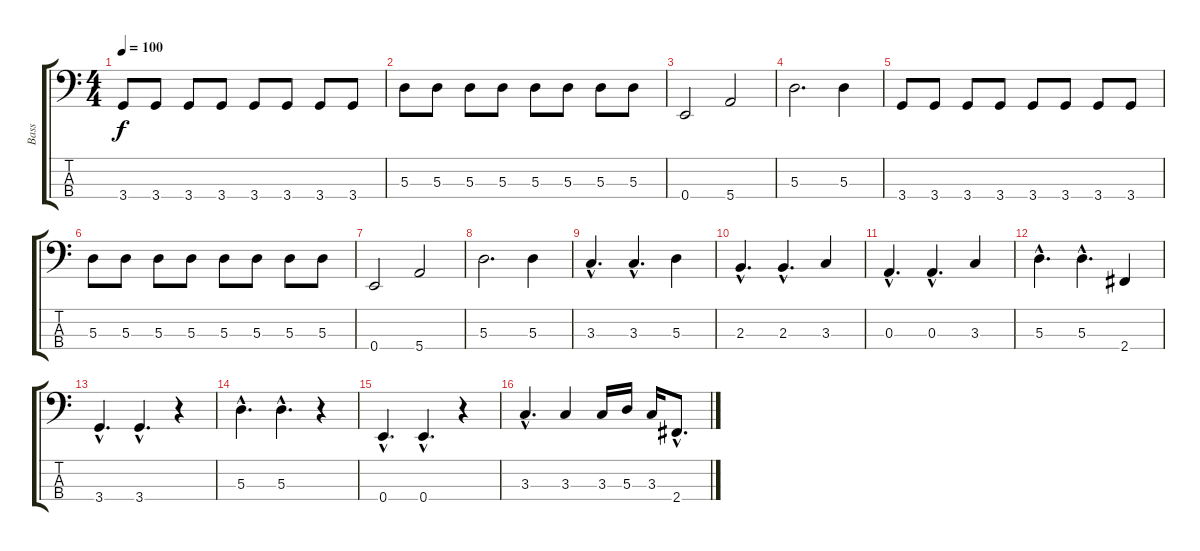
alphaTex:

\track ("Bass" "Bass") {instrument electricbassfinger}
\staff {score tabs}
\tuning (G2 D2 A1 E1) {hide}
\ts (4 4)
\tempo 100
\clef f4
\ks c
3.4.8{dy f} 3.4.8 3.4.8 3.4.8 3.4.8 3.4.8 3.4.8 3.4.8 |
5.3.8 5.3.8 5.3.8 5.3.8 5.3.8 5.3.8 5.3.8 5.3.8 |
0.4.2 5.4.2 |
5.3.2{d} 5.3.4 |
3.4.8 3.4.8 3.4.8 3.4.8 3.4.8 3.4.8 3.4.8 3.4.8 |
5.3.8 5.3.8 5.3.8 5.3.8 5.3.8 5.3.8 5.3.8 5.3.8 |
0.4.2 5.4.2 |
5.3.2{d} 5.3.4 |
3.3{hac}.4{d} 3.3{hac}.4{d} 5.3.4 |
2.3{hac}.4{d} 2.3{hac}.4{d} 3.3.4 |
0.3{hac}.4{d} 0.3{hac}.4{d} 3.3.4 |
5.3{hac}.4{d} 5.3{hac}.4{d} 2.4.4 |
3.4{hac}.4{d} 3.4{hac}.4{d} r.4 |
5.3{hac}.4{d} 5.3{hac}.4{d} r.4 |
0.4{hac}.4{d} 0.4{hac}.4{d} r.4 |
3.3{hac}.4{d} 3.3.4 3.3.16 5.3.16 3.3.16 2.4{hac}.8{d}
